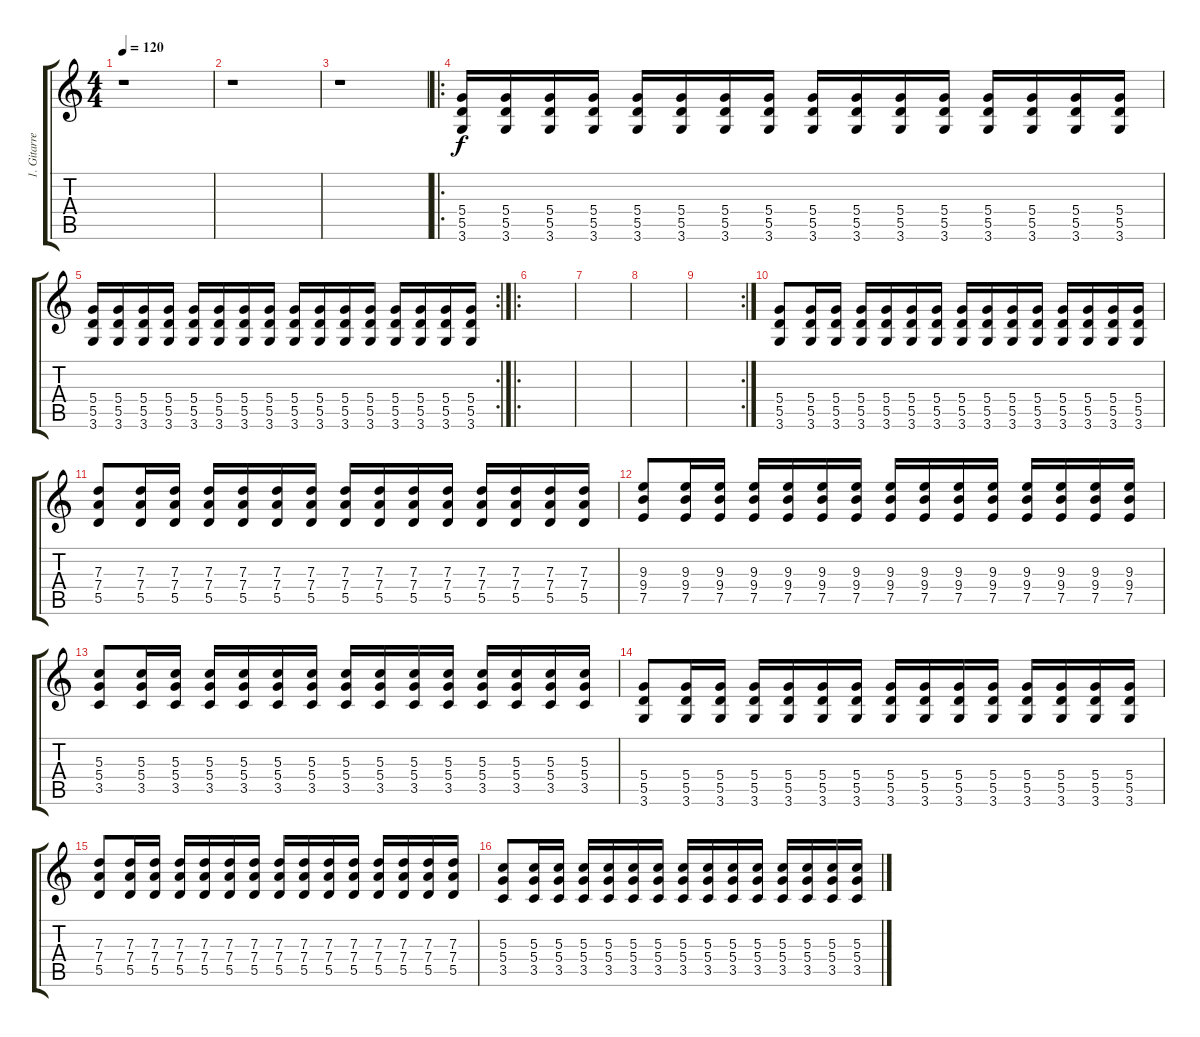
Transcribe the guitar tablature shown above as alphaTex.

\track ("1. Gitarre" "1. Gitarre") {instrument distortionguitar}
\staff {score tabs}
\tuning (E4 B3 G3 D3 A2 E2) {hide}
\ts (4 4)
\tempo 120
\clef g2
\ks c
r.1{dy f instrument distortionguitar} |
r.1 |
r.1 |
\ro
(5.4 5.5 3.6).16 (5.4 5.5 3.6).16 (5.4 5.5 3.6).16 (5.4 5.5 3.6).16 (5.4 5.5 3.6).16 (5.4 5.5 3.6).16 (5.4 5.5 3.6).16 (5.4 5.5 3.6).16 (5.4 5.5 3.6).16 (5.4 5.5 3.6).16 (5.4 5.5 3.6).16 (5.4 5.5 3.6).16 (5.4 5.5 3.6).16 (5.4 5.5 3.6).16 (5.4 5.5 3.6).16 (5.4 5.5 3.6).16 |
\rc 2
(5.4 5.5 3.6).16 (5.4 5.5 3.6).16 (5.4 5.5 3.6).16 (5.4 5.5 3.6).16 (5.4 5.5 3.6).16 (5.4 5.5 3.6).16 (5.4 5.5 3.6).16 (5.4 5.5 3.6).16 (5.4 5.5 3.6).16 (5.4 5.5 3.6).16 (5.4 5.5 3.6).16 (5.4 5.5 3.6).16 (5.4 5.5 3.6).16 (5.4 5.5 3.6).16 (5.4 5.5 3.6).16 (5.4 5.5 3.6).16 |
\ro
|
|
|
\rc 2
|
(5.4 5.5 3.6).8 (5.4 5.5 3.6).16 (5.4 5.5 3.6).16 (5.4 5.5 3.6).16 (5.4 5.5 3.6).16 (5.4 5.5 3.6).16 (5.4 5.5 3.6).16 (5.4 5.5 3.6).16 (5.4 5.5 3.6).16 (5.4 5.5 3.6).16 (5.4 5.5 3.6).16 (5.4 5.5 3.6).16 (5.4 5.5 3.6).16 (5.4 5.5 3.6).16 (5.4 5.5 3.6).16 |
(7.3 7.4 5.5).8 (7.3 7.4 5.5).16 (7.3 7.4 5.5).16 (7.3 7.4 5.5).16 (7.3 7.4 5.5).16 (7.3 7.4 5.5).16 (7.3 7.4 5.5).16 (7.3 7.4 5.5).16 (7.3 7.4 5.5).16 (7.3 7.4 5.5).16 (7.3 7.4 5.5).16 (7.3 7.4 5.5).16 (7.3 7.4 5.5).16 (7.3 7.4 5.5).16 (7.3 7.4 5.5).16 |
(9.3 9.4 7.5).8 (9.3 9.4 7.5).16 (9.3 9.4 7.5).16 (9.3 9.4 7.5).16 (9.3 9.4 7.5).16 (9.3 9.4 7.5).16 (9.3 9.4 7.5).16 (9.3 9.4 7.5).16 (9.3 9.4 7.5).16 (9.3 9.4 7.5).16 (9.3 9.4 7.5).16 (9.3 9.4 7.5).16 (9.3 9.4 7.5).16 (9.3 9.4 7.5).16 (9.3 9.4 7.5).16 |
(5.3 5.4 3.5).8 (5.3 5.4 3.5).16 (5.3 5.4 3.5).16 (5.3 5.4 3.5).16 (5.3 5.4 3.5).16 (5.3 5.4 3.5).16 (5.3 5.4 3.5).16 (5.3 5.4 3.5).16 (5.3 5.4 3.5).16 (5.3 5.4 3.5).16 (5.3 5.4 3.5).16 (5.3 5.4 3.5).16 (5.3 5.4 3.5).16 (5.3 5.4 3.5).16 (5.3 5.4 3.5).16 |
(5.4 5.5 3.6).8 (5.4 5.5 3.6).16 (5.4 5.5 3.6).16 (5.4 5.5 3.6).16 (5.4 5.5 3.6).16 (5.4 5.5 3.6).16 (5.4 5.5 3.6).16 (5.4 5.5 3.6).16 (5.4 5.5 3.6).16 (5.4 5.5 3.6).16 (5.4 5.5 3.6).16 (5.4 5.5 3.6).16 (5.4 5.5 3.6).16 (5.4 5.5 3.6).16 (5.4 5.5 3.6).16 |
(7.3 7.4 5.5).8 (7.3 7.4 5.5).16 (7.3 7.4 5.5).16 (7.3 7.4 5.5).16 (7.3 7.4 5.5).16 (7.3 7.4 5.5).16 (7.3 7.4 5.5).16 (7.3 7.4 5.5).16 (7.3 7.4 5.5).16 (7.3 7.4 5.5).16 (7.3 7.4 5.5).16 (7.3 7.4 5.5).16 (7.3 7.4 5.5).16 (7.3 7.4 5.5).16 (7.3 7.4 5.5).16 |
(5.3 5.4 3.5).8 (5.3 5.4 3.5).16 (5.3 5.4 3.5).16 (5.3 5.4 3.5).16 (5.3 5.4 3.5).16 (5.3 5.4 3.5).16 (5.3 5.4 3.5).16 (5.3 5.4 3.5).16 (5.3 5.4 3.5).16 (5.3 5.4 3.5).16 (5.3 5.4 3.5).16 (5.3 5.4 3.5).16 (5.3 5.4 3.5).16 (5.3 5.4 3.5).16 (5.3 5.4 3.5).16
